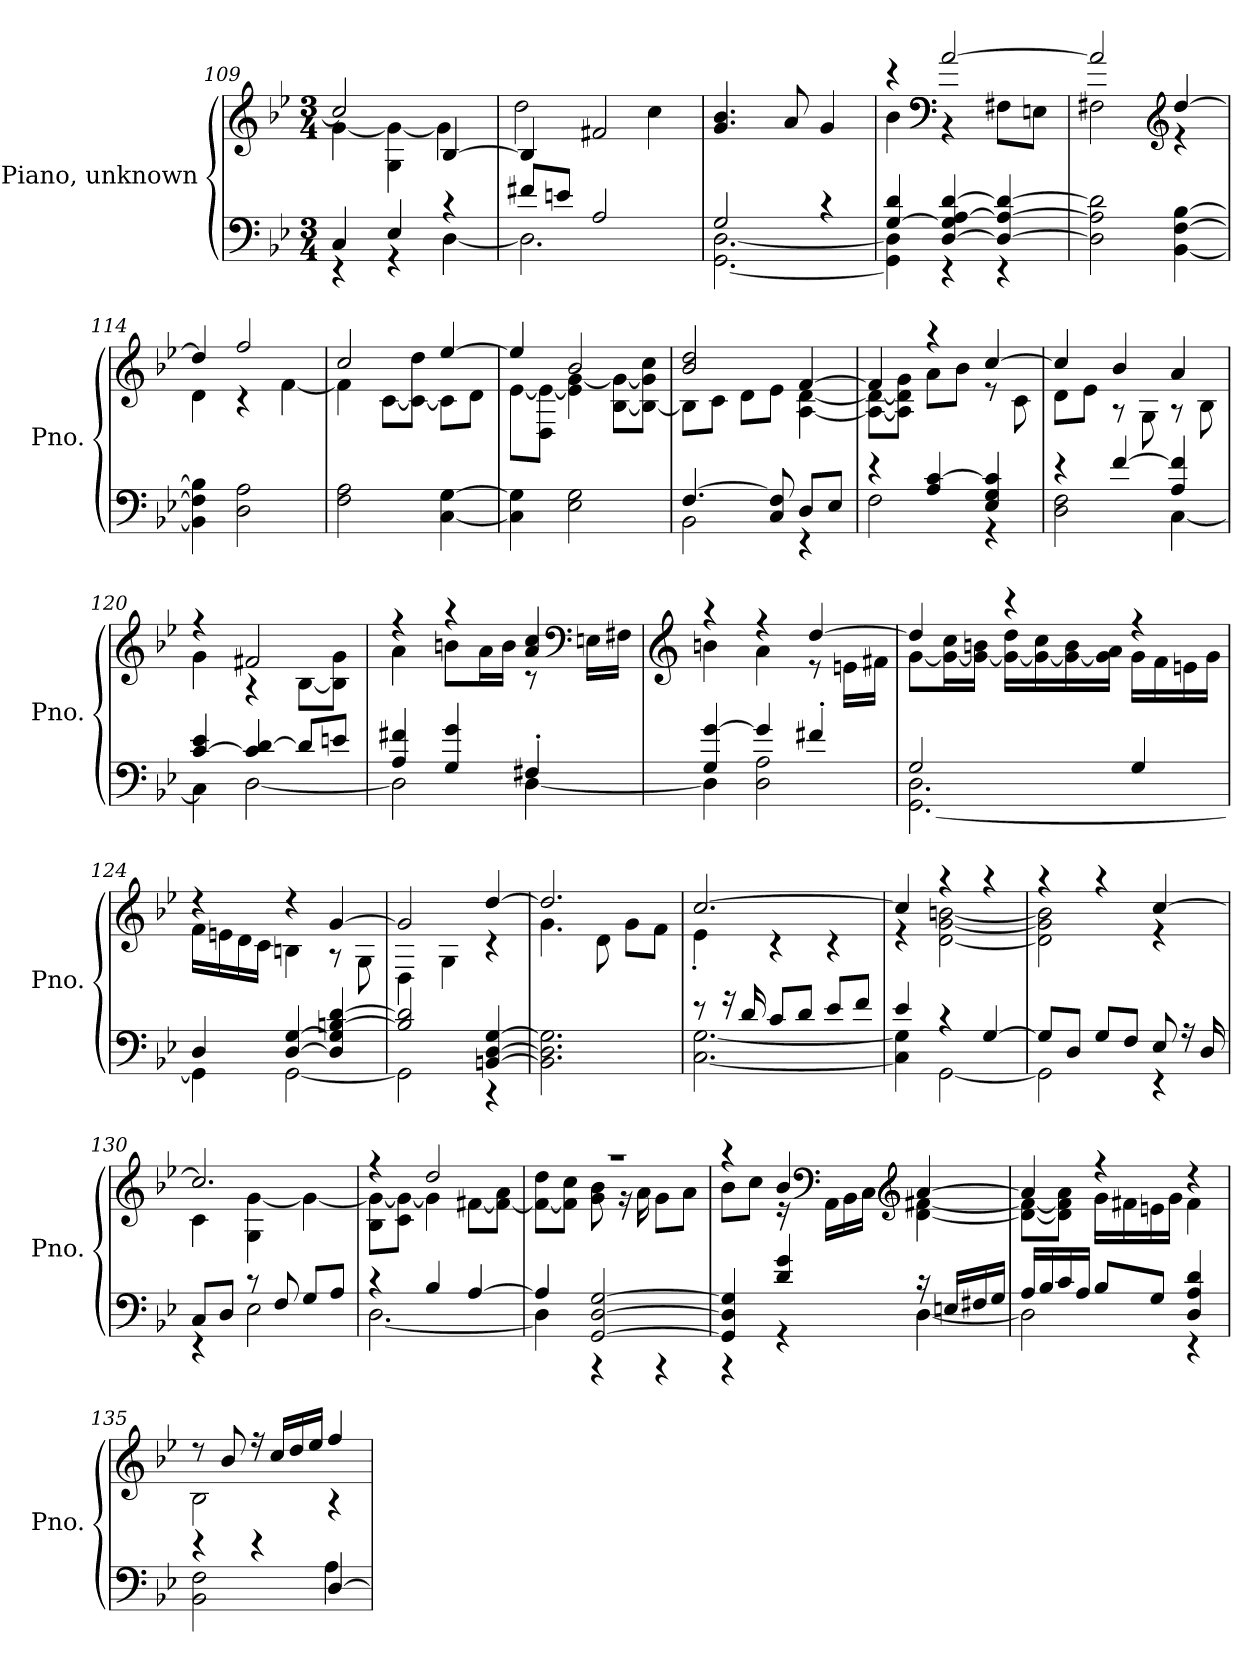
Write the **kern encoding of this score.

**kern	**kern
*part1	*part1
*staff2	*staff1
*I"Piano, unknown	*
*I'Pno.	*
*clefF4	*clefG2
*k[b-e-]	*k[b-e-]
*M3/4	*M3/4
=109	=109
*^	*^
4C/	4r	2cc/]	[4g\
4E-/	4r	.	4G\ 4g\_
4r	[4D\	[4B-/	4g\]
=110	=110	=110	=110
8f#X/L	2.D\]	4B-/]	2dd\
8en/J	.	.	.
2A/	.	2f#X/	.
.	.	.	4cc\
*	*	*v	*v
=111	=111	=111
2G/	[2.GG\ [2.D\	4.g/ 4.b-/
.	.	8a/
4r	.	4g/
!!LO:LB:g=z
=112	=112	=112
*	*	*^
[4G/ 4d/	4GG\] 4D\]	4r	4b-\
*	*	*clefF4	*
[4D/ 4G/] [4A/ [4d/	4r	[2a/	4r
4D/_ 4A/_ 4d/_	4r	.	8F#X\L
.	.	.	8En\J
*v	*v	*	*
=113	=113	=113
2D\] 2A\] 2d\]	2a/]	2F#X\
*	*clefG2	*
[4BB-\ [4F\ [4B-\	[4dd/	4r
=114	=114	=114
4BB-\] 4F\] 4B-\]	4dd/]	4d\
2D\ 2A\	2ff/	4r
.	.	[4f\
=115	=115	=115
2F\ 2A\	2cc/	4f\]
.	.	[8c\L
.	.	8c\_ 8dd\J
[4C\ [4G\	[4ee-/	8c\L]
.	.	8d\J
=116	=116	=116
4C\] 4G\]	4ee-/]	[8e-\L
.	.	8D\ 8e-\_J
2E-\ 2G\	2b-/	4e-\] [4g\
.	.	[8B-\ 8g\_L
.	.	8B-\_ 8g\] 8cc\J
=117	=117	=117
*^	*	*
[4.F/	2BB-\	2b-/ 2dd/	8B-\L]
.	.	.	8c\J
.	.	.	8d\L
8C/ 8F/]	.	.	8e-\J
8D/L	4r	[4f/	[4A\ [4d\
8E-/J	.	.	.
!!LO:LB:g=z	!!
=118	=118	=118	=118
4r	2F\	4f/]	8A\_ 8d\_L
.	.	.	8A\] 8d\] 8g\J
4A/ [4c/	.	4r	8a\L
.	.	.	8b-\J
4E-/ 4G/ 4c/]	4r	[4cc/	8r
.	.	.	8c\
=119	=119	=119	=119
4r	2D\ 2F\	4cc/]	8d\L
.	.	.	8e-\J
[4f/	.	4b-/	8r
.	.	.	8G\
4A/ 4f/]	[4C\	4a/	8r
.	.	.	8B-\
=120	=120	=120	=120
[4c/ 4e-/	4C\]	4r	4g\
4c/] [4d/	[2D\	2f#X/	4r
8d/L]	.	.	[8B-\L
8en/J	.	.	8B-\] 8g\J
=121	=121	=121	=121
4A/ 4f#X/	2D\]	4r	4a\
4G/ 4g/	.	4r	8bn\L
.	.	.	16a\L
.	.	.	16b\JJ
4F#X'/	[4D\	4a/ 4cc/	8r
*	*	*clefF4	*
.	.	.	16En\LL
.	.	.	16F#X\JJ
=122	=122	=122	=122
*	*	*clefG2	*
4G/ [4g/	4D\]	4r	4bn\
4g/]	2D\ 2A\	4r	4a\
4f#X'/	.	[4dd/	8r
.	.	.	16en\LL
.	.	.	16f#X\JJ
!!LO:LB:g=z	!!
=123	=123	=123	=123
2G/	[2.GG\ 2.D\	4dd/]	[8g\L
.	.	.	16g\_ 16cc\L
.	.	.	16g\_ 16bn\JJ
.	.	4r	16g\_ 16dd\LL
.	.	.	16g\_ 16cc\
.	.	.	16g\_ 16b\
.	.	.	16g\] 16a\JJ
4G/	.	4r	16g\LL
.	.	.	16f\
.	.	.	16en\
.	.	.	16g\JJ
=124	=124	=124	=124
4D/	4GG\]	4r	16f\LL
.	.	.	16en\
.	.	.	16d\
.	.	.	16c\JJ
[4D/ [4G/	[2GG\	4r	4Bn\
4D/] 4G/] [4Bn/ [4d/	.	[4g/	8r
.	.	.	8G\
=125	=125	=125	=125
2B/] 2d/]	2GG\]	2g/]	4D\
.	.	.	4G\
[4BBn/ [4D/ [4G/	4r	[4dd/	4r
*v	*v	*	*
=126	=126	=126
2.BB\] 2.D\] 2.G\]	2.dd/]	4.g\
.	.	8d\
.	.	8g\L
.	.	8f\J
!!LO:LB:g=z	!!
=127	=127	=127
*^	*	*
8r	[2.C\ [2.G\	[2.cc/	4e-'\
16r	.	.	.
16d/	.	.	.
8c/L	.	.	4r
8d/J	.	.	.
8e-/L	.	.	4r
8f/J	.	.	.
=128	=128	=128	=128
4e-/	4C\] 4G\]	4cc/]	4r
4r	[2GG\	4r	[2d\ [2g\ [2bn\
[4G/	.	4r	.
=129	=129	=129	=129
8G/L]	2GG\]	4r	2d\] 2g\] 2b\]
8D/J	.	.	.
8G/L	.	4r	.
8F/J	.	.	.
8E-/	4r	[4cc/	4r
16r	.	.	.
16D/	.	.	.
=130	=130	=130	=130
8C/L	4r	2.cc/]	4c\
8D/J	.	.	.
8r	2E-\	.	4G\ [4g\
8F/	.	.	.
8G/L	.	.	4g\_
8A/J	.	.	.
=131	=131	=131	=131
4r	[2.D\	4r	8B-\ 8g\_L
.	.	.	8c\ 8g\_J
4B-/	.	2dd/	4g\]
[4A/	.	.	[8f#X\L
.	.	.	8f#\_ 8a\J
!!LO:PB:g=z	!!
=132	=132	=132	=132
4A/]	4D\]	2.r	8f#\_ 8dd\L
.	.	.	8f#\] 8cc\J
[2GG/ [2D/ [2G/	4r	.	8g\ 8b-\
.	.	.	16r
.	.	.	16a\
.	4r	.	8g\L
.	.	.	8a\J
=133	=133	=133	=133
4GG/] 4D/] 4G/]	4r	4r	8b-\L
.	.	.	8cc\J
4d/ 4g/	4r	4b-/	16r
*	*	*clefF4	*
.	.	.	16AA\LL
.	.	.	16BB-\
.	.	.	16C\JJ
*	*	*clefG2	*
16r	[4D\	[4a/	[4d\ [4f#X\
16En/LL	.	.	.
16F#X/	.	.	.
16G/JJ	.	.	.
=134	=134	=134	=134
16A/LL	2D\]	4a/]	8d\_ 8f#\_L
16B-/	.	.	.
16c/	.	.	8d\] 8f#\] 8a\J
16A/JJ	.	.	.
8B-/L	.	4r	16g\LL
.	.	.	16f#X\
8G/J	.	.	16en\
.	.	.	16g\JJ
4D/ 4A/ 4d/	4r	4r	4f#\
=135	=135	=135	=135
4r	2BB-\ 2F\	8r	2B-\
.	.	8b-/	.
4r	.	16r	.
.	.	16cc/LL	.
.	.	16dd/	.
.	.	16ee-/JJ	.
[4D/	4A\	4ff/	4r
*v	*v	*	*
*	*v	*v
=	=
*-	*-
